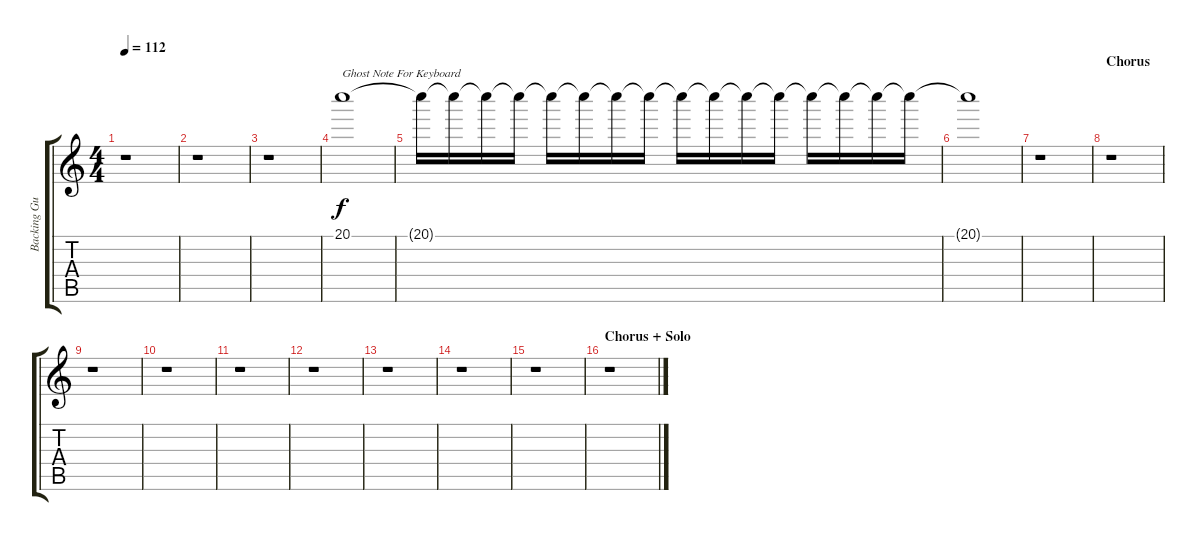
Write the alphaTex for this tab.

\track ("Backing Guitars" "Backing Gu") {instrument electricguitarclean}
\staff {score tabs}
\tuning (E4 B3 G3 D3 A2 E2) {hide}
\ts (4 4)
\tempo 112
\clef g2
\ks c
r.1{dy f} |
r.1 |
r.1 |
20.1.1{txt "Ghost Note For Keyboard" volume 7 instrument lead1square} |
20.1{t}.16{volume 8} 20.1{t}.16{volume 9} 20.1{t}.16{volume 10} 20.1{t}.16{volume 11} 20.1{t}.16{volume 12} 20.1{t}.16{volume 13} 20.1{t}.16 20.1{t}.16{volume 14} 20.1{t}.16 20.1{t}.16 20.1{t}.16{volume 15} 20.1{t}.16 20.1{t}.16 20.1{t}.16{volume 16} 20.1{t}.16{volume 16 balance 6} 20.1{t}.16{volume 16 balance 5} |
20.1{t}.1{volume 16 balance 4} |
r.1{volume 12 balance 8 instrument electricguitarclean} |
\section ("" "Chorus")
r.1 |
r.1 |
r.1 |
r.1 |
r.1 |
r.1 |
r.1 |
r.1 |
\section ("" "Chorus + Solo")
r.1
